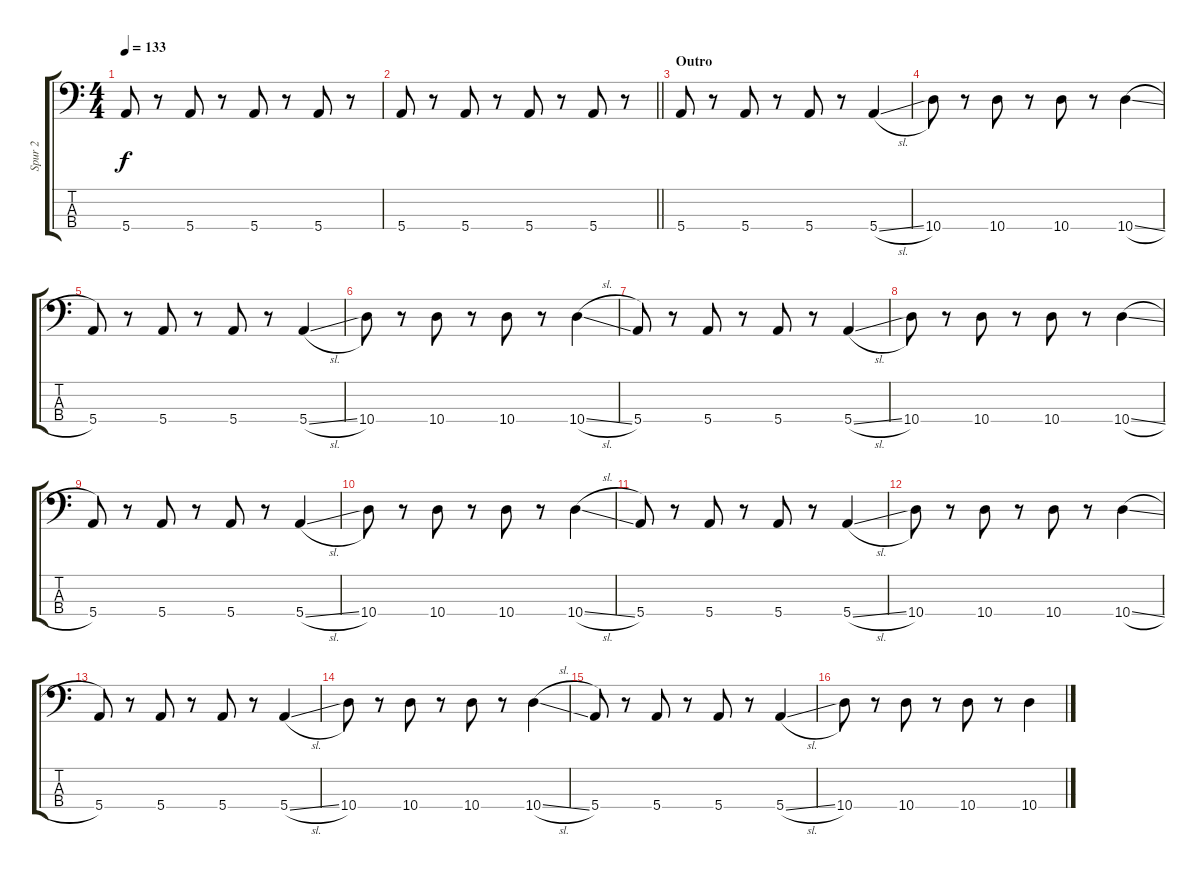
\track ("Spur 2" "Spur 2") {instrument electricbassfinger}
\staff {score tabs}
\tuning (G2 D2 A1 E1) {hide}
\ts (4 4)
\tempo 133
\clef f4
\ks c
5.4.8{dy f} r.8 5.4.8 r.8 5.4.8 r.8 5.4.8 r.8 |
\barLineRight lightlight
5.4.8 r.8 5.4.8 r.8 5.4.8 r.8 5.4.8 r.8 |
\section ("" "Outro")
5.4.8 r.8 5.4.8 r.8 5.4.8 r.8 5.4{sl}.4 |
10.4.8 r.8 10.4.8 r.8 10.4.8 r.8 10.4{sl}.4 |
5.4.8 r.8 5.4.8 r.8 5.4.8 r.8 5.4{sl}.4 |
10.4.8 r.8 10.4.8 r.8 10.4.8 r.8 10.4{sl}.4 |
5.4.8 r.8 5.4.8 r.8 5.4.8 r.8 5.4{sl}.4 |
10.4.8 r.8 10.4.8 r.8 10.4.8 r.8 10.4{sl}.4 |
5.4.8 r.8 5.4.8 r.8 5.4.8 r.8 5.4{sl}.4 |
10.4.8 r.8 10.4.8 r.8 10.4.8 r.8 10.4{sl}.4 |
5.4.8 r.8 5.4.8 r.8 5.4.8 r.8 5.4{sl}.4 |
10.4.8 r.8 10.4.8 r.8 10.4.8 r.8 10.4{sl}.4 |
5.4.8 r.8 5.4.8 r.8 5.4.8 r.8 5.4{sl}.4 |
10.4.8 r.8 10.4.8 r.8 10.4.8 r.8 10.4{sl}.4 |
5.4.8 r.8 5.4.8 r.8 5.4.8 r.8 5.4{sl}.4 |
10.4.8 r.8 10.4.8 r.8 10.4.8 r.8 10.4{sl}.4
